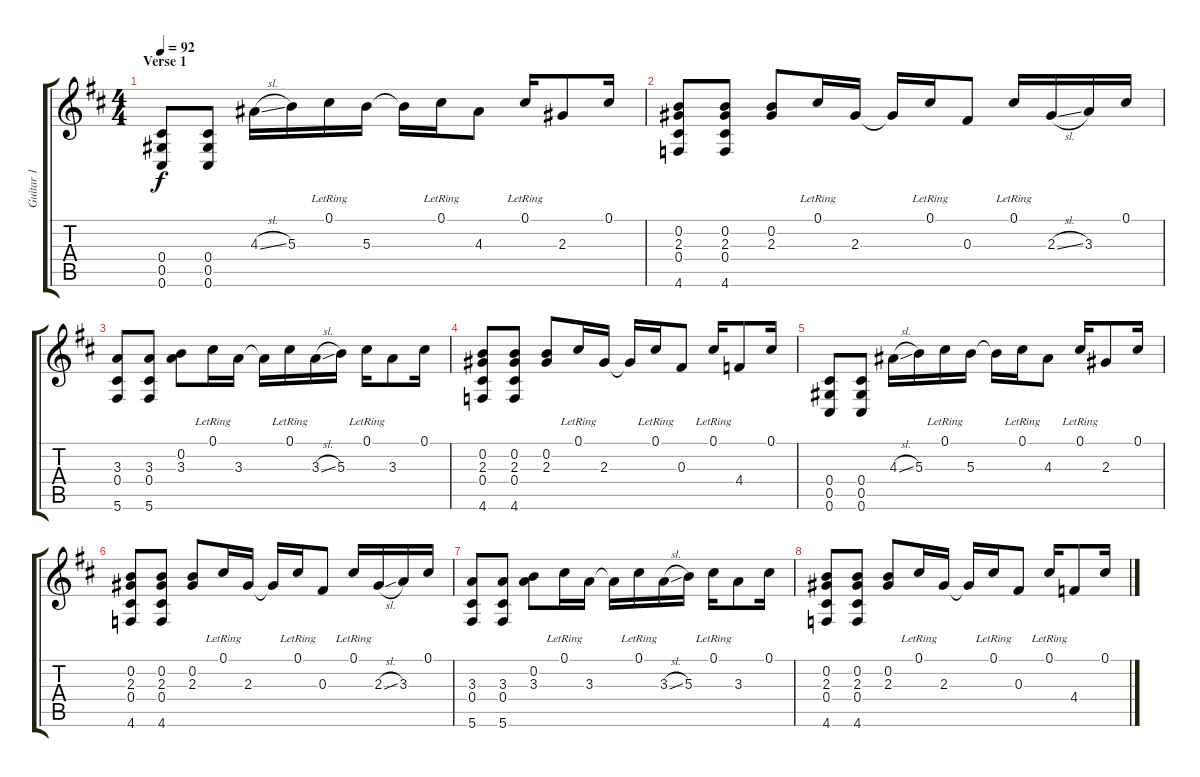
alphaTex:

\track ("Guitar 1" "Guitar 1") {instrument acousticguitarnylon}
\staff {score tabs}
\tuning (Db4 B3 Gb3 Db3 Ab2 Db2) {hide}
\ts (4 4)
\section ("" "Verse 1")
\tempo 92
\clef g2
\ks d
(0.4 0.5 0.6).8{dy f} (0.4 0.5 0.6).8 4.3{sl}.16 5.3.16 0.1{lr}.16 5.3.16 5.3{t}.16 0.1{lr}.16 4.3.8 0.1{lr}.16 2.3.8 0.1.16 |
(0.2 2.3 0.4 4.6).8 (0.2 2.3 0.4 4.6).8 (0.2 2.3).8 0.1{lr}.16 2.3.16 2.3{t}.16 0.1{lr}.16 0.3.8 0.1{lr}.16 2.3{sl}.16 3.3.16 0.1.16 |
(3.3 0.4 5.6).8 (3.3 0.4 5.6).8 (0.2 3.3).8 0.1{lr}.16 3.3.16 3.3{t}.16 0.1{lr}.16 3.3{sl}.16 5.3.16 0.1{lr}.16 3.3.8 0.1.16 |
(0.2 2.3 0.4 4.6).8 (0.2 2.3 0.4 4.6).8 (0.2 2.3).8 0.1{lr}.16 2.3.16 2.3{t}.16 0.1{lr}.16 0.3.8 0.1{lr}.16 4.4.8 0.1.16 |
(0.4 0.5 0.6).8 (0.4 0.5 0.6).8 4.3{sl}.16 5.3.16 0.1{lr}.16 5.3.16 5.3{t}.16 0.1{lr}.16 4.3.8 0.1{lr}.16 2.3.8 0.1.16 |
(0.2 2.3 0.4 4.6).8 (0.2 2.3 0.4 4.6).8 (0.2 2.3).8 0.1{lr}.16 2.3.16 2.3{t}.16 0.1{lr}.16 0.3.8 0.1{lr}.16 2.3{sl}.16 3.3.16 0.1.16 |
(3.3 0.4 5.6).8 (3.3 0.4 5.6).8 (0.2 3.3).8 0.1{lr}.16 3.3.16 3.3{t}.16 0.1{lr}.16 3.3{sl}.16 5.3.16 0.1{lr}.16 3.3.8 0.1.16 |
(0.2 2.3 0.4 4.6).8 (0.2 2.3 0.4 4.6).8 (0.2 2.3).8 0.1{lr}.16 2.3.16 2.3{t}.16 0.1{lr}.16 0.3.8 0.1{lr}.16 4.4.8 0.1.16
